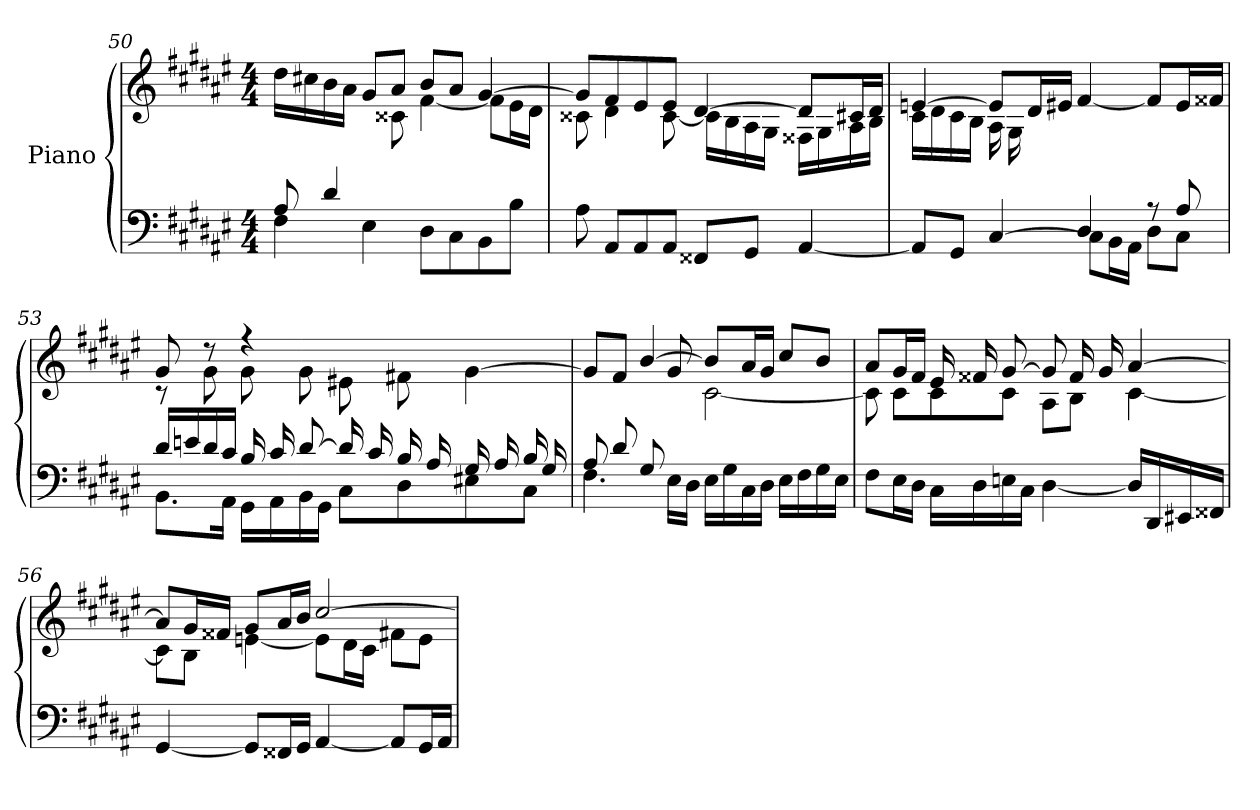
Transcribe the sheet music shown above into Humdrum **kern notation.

**kern	**kern
*part1	*part1
*staff2	*staff1
*I"Piano	*
*clefF4	*clefG2
*k[f#c#g#d#a#e#]	*k[f#c#g#d#a#e#]
*F#:	*F#:
*M4/4	*M4/4
=50	=50
*^	*^
8A#/	4F#\	16dd#LL	4ryy
.	.	16cc#X	.
4d#/	.	16b	.
.	.	16a#JJ	.
.	4E#\	8g#L	8ryy
8ryy	.	8a#J	8c##X\
2ryy	8D#\L	8bL	[4f#\
.	8C#\	8a#J	.
.	8BB\	[4g#/	8f#L]
.	8B\J	.	16e#L
.	.	.	16d#JJ
!!LO:LB:g=z	!!
=51	=51	=51	=51
1ryy	8A#\	8g#L]	8c##X\
.	8AA#/L	8f#	4d#\
.	8AA#/	8e#	.
.	8AA#/J	8e#J	[8c##
.	8FF##X/L	[4d#/	16c##LL]
.	.	.	16B
.	8GG#/J	.	16A#
.	.	.	16G#JJ
.	[4AA#/	8d#/L]	16F##X\LL
.	.	.	16G#\
.	.	16c#/L	16A#\
.	.	16d#/JJ	16B\JJ
=52	=52	=52	=52
*	*^	*	*
4.ryy	4ryy	8AA#/L]	[4en/	16c#\LL
.	.	.	.	16d#\
.	.	8GG#/J	.	16c#\
.	.	.	.	16B\JJ
.	4ryy	[4C#/	8eL]	16A#LL
.	.	.	.	16G#
16F#	.	.	16d#L	8ryy
16E#JJ	.	.	16e#XJJ	.
2ryy	4D#/	8C#\L]	[4f#/	2ryy
.	.	16BB\L	.	.
.	.	16AA#\JJ	.	.
.	8r	8D#\L	8f#L]	.
.	8A#/	8C#\J	16e#L	.
.	.	.	16f##XJJ	.
*	*v	*v	*	*
!!LO:LB:g=z	!!
=53	=53	=53	=53
16d#LL	8.BB\L	8g#/	8r
16en	.	.	.
16d#	.	8r	8g#L
16c#JJ	16AA#\J	.	.
16BLL	16GG#LL	4r	8g#
16c#	16AA#	.	.
[8d#J	16BB	.	8g#J
.	16GG#JJ	.	.
16d#/LL]	8C#L	4ryy	8e#X\L
16c#/	.	.	.
16B/	8D#	.	8f#X\J
16A#/JJ	.	.	.
16G#/LL	8E#X	[4g#\	4ryy
16A#/	.	.	.
16B/	8C#J	.	.
16G#/JJ	.	.	.
=54	=54	=54	=54
*	*	*	*^
8A#L	4.F#\	8g#L]	2ryy	4.ryy
8d#	.	8f#J	.	.
8G#	.	[4b/	.	.
8ryy	16E#\LL	.	.	8g#J
.	16D#\JJ	.	.	.
2ryy	16E#LL	8bL]	[2c#\	2ryy
.	16G#	.	.	.
.	16C#	16a#L	.	.
.	16D#JJ	16g#JJ	.	.
.	16E#\LL	8cc#/L	.	.
.	16F#\	.	.	.
.	16G#\	8b/J	.	.
.	16E#\JJ	.	.	.
*	*	*	*v	*v
!!LO:LB:g=z
=55	=55	=55	=55
1ryy	8F#\L	8a#/L	8c#\]
.	16E#\L	16g#/L	8c#L
.	16D#\JJ	16f#/JJ	.
.	16C#\LL	16e#LL	8c#
.	16D#\	16f##X	.
.	16En\	[8g#J	8c#J
.	16C#\JJ	.	.
.	[4D#\	8g#L]	8A#\L
.	.	16f##L	8B\J
.	.	16g#JJ	.
.	16D#/LL]	[4a#/	[4c#\
.	16DD#/	.	.
.	16EE#X/	.	.
.	16FF##X/JJ	.	.
=56	=56	=56	=56
1ryy	[4GG#/	8a#/L]	8c#\L]
.	.	16g#/L	8B\J
.	.	16f##X/JJ	.
.	8GG#/L]	8g#/L	[4en\
.	16FF##X/L	16a#/L	.
.	16GG#/JJ	16b/JJ	.
.	[4AA#/	[2cc#/	8eL]
.	.	.	16d#L
.	.	.	16c#JJ
.	8AA#/L]	.	8f#\L
.	16GG#/L	.	8e\J
.	16AA#/JJ	.	.
*v	*v	*	*
*	*v	*v
=	=
*-	*-
